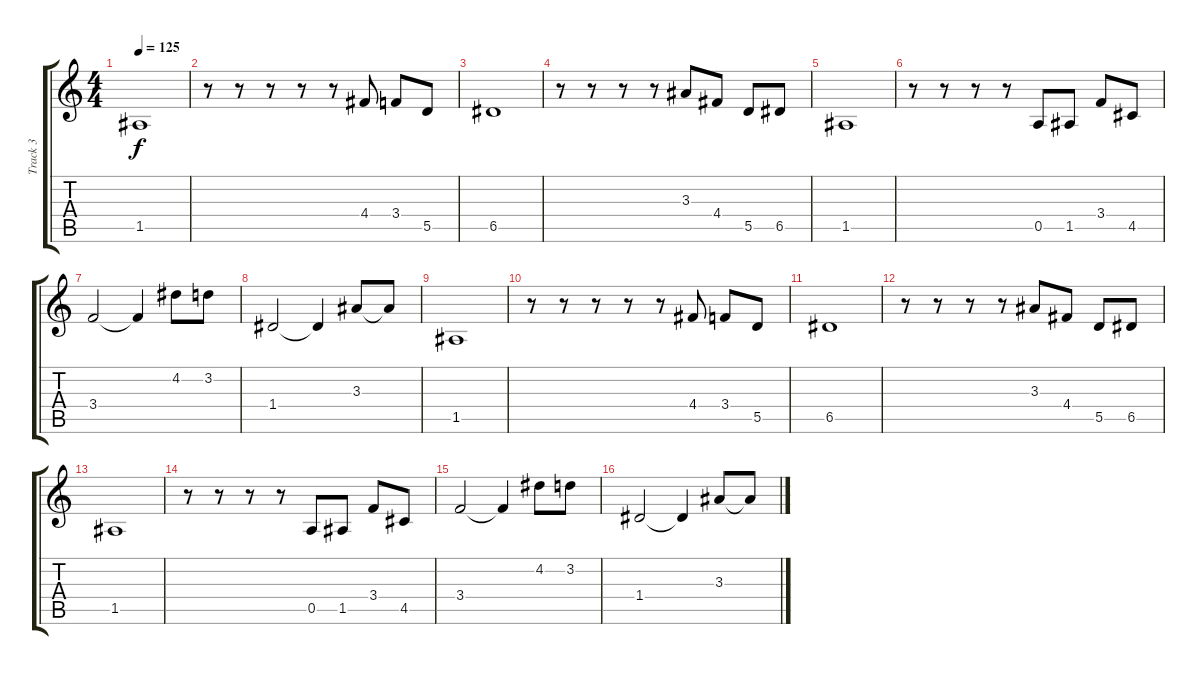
\track ("Track 3" "Track 3") {instrument electricguitarclean}
\staff {score tabs}
\tuning (E4 B3 G3 D3 A2 E2) {hide}
\ts (4 4)
\tempo 125
\clef g2
\ks c
1.5.1{dy f} |
r.8{instrument timpani} r.8 r.8 r.8 r.8 4.4.8 3.4.8 5.5.8 |
6.5.1 |
r.8 r.8 r.8 r.8 3.3.8 4.4.8 5.5.8 6.5.8 |
1.5.1 |
r.8 r.8 r.8 r.8 0.5.8 1.5.8 3.4.8 4.5.8 |
3.4.2 3.4{t}.4 4.2.8 3.2.8 |
1.4.2 1.4{t}.4 3.3.8 3.3{t}.8 |
1.5.1 |
r.8{instrument brasssection} r.8 r.8 r.8 r.8 4.4.8 3.4.8 5.5.8 |
6.5.1 |
r.8 r.8 r.8 r.8 3.3.8 4.4.8 5.5.8 6.5.8 |
1.5.1 |
r.8 r.8 r.8 r.8 0.5.8 1.5.8 3.4.8 4.5.8 |
3.4.2 3.4{t}.4 4.2.8 3.2.8 |
1.4.2 1.4{t}.4 3.3.8 3.3{t}.8
